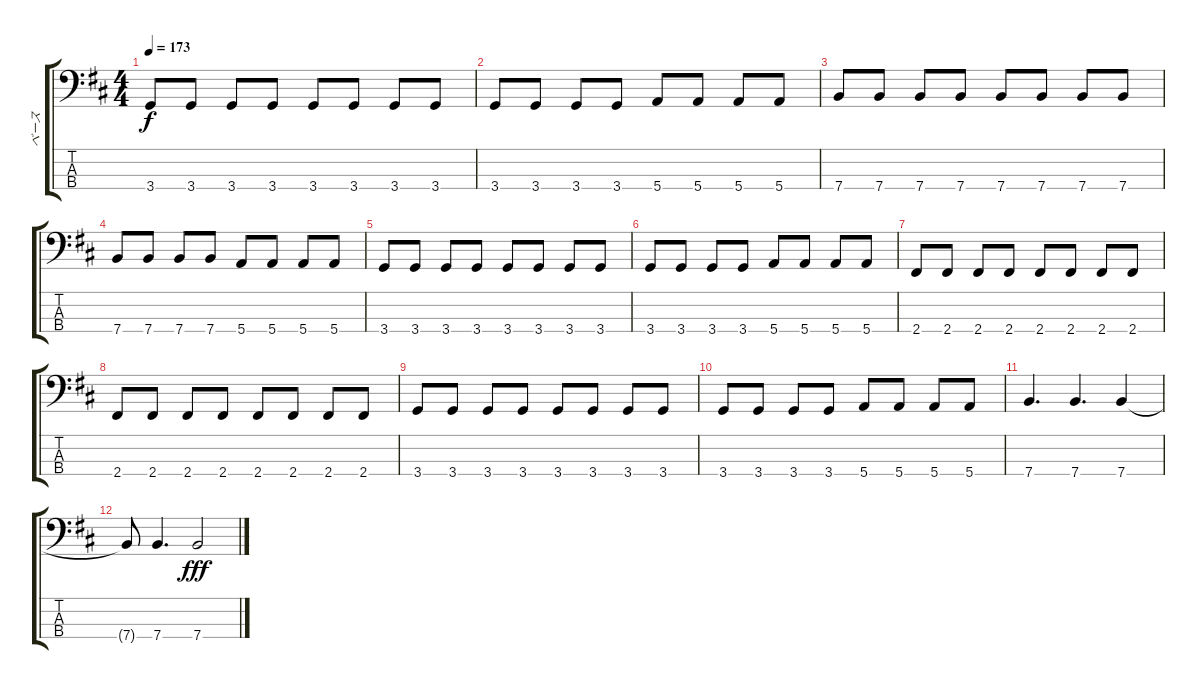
\track ("ベース" "ベース") {mute instrument electricbassfinger}
\staff {score tabs}
\tuning (G2 D2 A1 E1) {hide}
\ts (4 4)
\tempo 173
\clef f4
\ks d
3.4.8{dy f} 3.4.8 3.4.8 3.4.8 3.4.8 3.4.8 3.4.8 3.4.8 |
3.4.8 3.4.8 3.4.8 3.4.8 5.4.8 5.4.8 5.4.8 5.4.8 |
7.4.8 7.4.8 7.4.8 7.4.8 7.4.8 7.4.8 7.4.8 7.4.8 |
7.4.8 7.4.8 7.4.8 7.4.8 5.4.8 5.4.8 5.4.8 5.4.8 |
3.4.8 3.4.8 3.4.8 3.4.8 3.4.8 3.4.8 3.4.8 3.4.8 |
3.4.8 3.4.8 3.4.8 3.4.8 5.4.8 5.4.8 5.4.8 5.4.8 |
2.4.8 2.4.8 2.4.8 2.4.8 2.4.8 2.4.8 2.4.8 2.4.8 |
2.4.8 2.4.8 2.4.8 2.4.8 2.4.8 2.4.8 2.4.8 2.4.8 |
3.4.8 3.4.8 3.4.8 3.4.8 3.4.8 3.4.8 3.4.8 3.4.8 |
3.4.8 3.4.8 3.4.8 3.4.8 5.4.8 5.4.8 5.4.8 5.4.8 |
7.4.4{d} 7.4.4{d} 7.4.4 |
7.4{t}.8 7.4.4{d} 7.4.2{dy fff}
